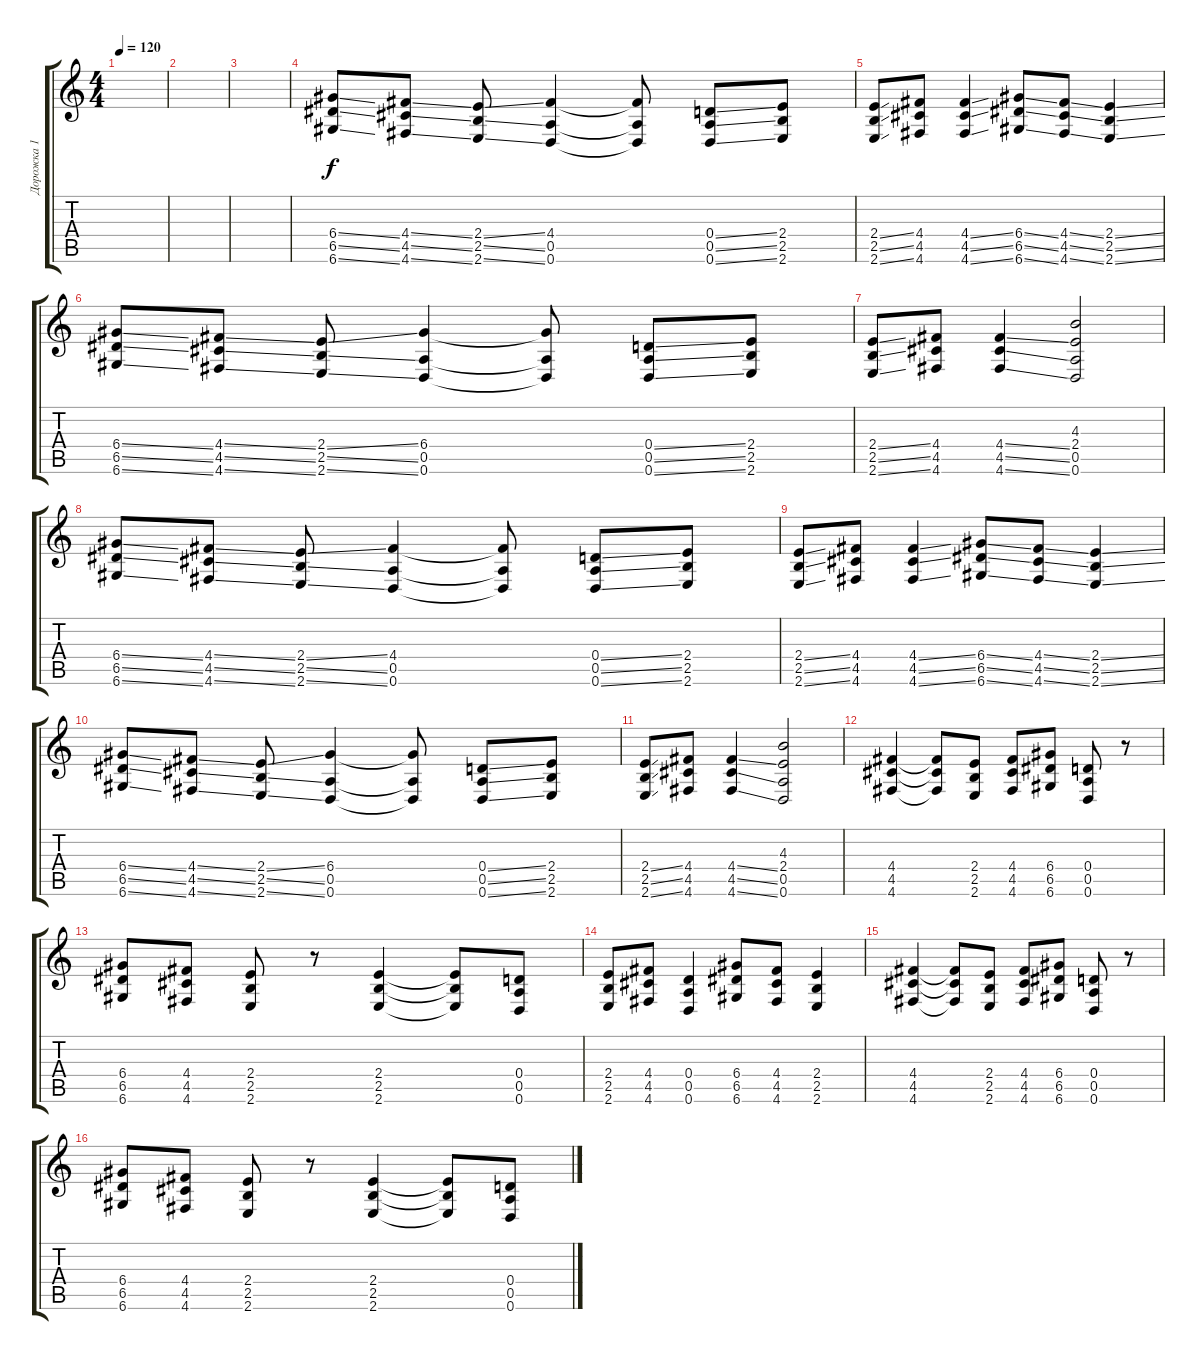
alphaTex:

\track ("Дорожка 1" "Дорожка 1") {instrument distortionguitar}
\staff {score tabs}
\tuning (E4 B3 G3 D3 A2 D2) {hide}
\ts (4 4)
\tempo 120
\clef g2
\ks c
|
|
|
(6.4{ss} 6.5{ss} 6.6{ss}).8 (4.4{ss} 4.5{ss} 4.6{ss}).8 (2.4{ss} 2.5{ss} 2.6{ss}).8 (4.4 0.5 0.6).4 (4.4{t} 0.5{t} 0.6{t}).8 (0.4{ss} 0.5{ss} 0.6{ss}).8 (2.4 2.5 2.6).8 |
(2.4{ss} 2.5{ss} 2.6{ss}).8 (4.4 4.5 4.6).8 (4.4{ss} 4.5{ss} 4.6{ss}).4 (6.4{ss} 6.5{ss} 6.6{ss}).8 (4.4{ss} 4.5{ss} 4.6{ss}).8 (2.4{ss} 2.5{ss} 2.6{ss}).4 |
(6.4{ss} 6.5{ss} 6.6{ss}).8 (4.4{ss} 4.5{ss} 4.6{ss}).8 (2.4{ss} 2.5{ss} 2.6{ss}).8 (6.4 0.5 0.6).4 (6.4{t} 0.5{t} 0.6{t}).8 (0.4{ss} 0.5{ss} 0.6{ss}).8 (2.4 2.5 2.6).8 |
(2.4{ss} 2.5{ss} 2.6{ss}).8 (4.4 4.5 4.6).8 (4.4{ss} 4.5{ss} 4.6{ss}).4 (4.3 2.4 0.5 0.6).2 |
(6.4{ss} 6.5{ss} 6.6{ss}).8 (4.4{ss} 4.5{ss} 4.6{ss}).8 (2.4{ss} 2.5{ss} 2.6{ss}).8 (4.4 0.5 0.6).4 (4.4{t} 0.5{t} 0.6{t}).8 (0.4{ss} 0.5{ss} 0.6{ss}).8 (2.4 2.5 2.6).8 |
(2.4{ss} 2.5{ss} 2.6{ss}).8 (4.4 4.5 4.6).8 (4.4{ss} 4.5{ss} 4.6{ss}).4 (6.4{ss} 6.5{ss} 6.6{ss}).8 (4.4{ss} 4.5{ss} 4.6{ss}).8 (2.4{ss} 2.5{ss} 2.6{ss}).4 |
(6.4{ss} 6.5{ss} 6.6{ss}).8 (4.4{ss} 4.5{ss} 4.6{ss}).8 (2.4{ss} 2.5{ss} 2.6{ss}).8 (6.4 0.5 0.6).4 (6.4{t} 0.5{t} 0.6{t}).8 (0.4{ss} 0.5{ss} 0.6{ss}).8 (2.4 2.5 2.6).8 |
(2.4{ss} 2.5{ss} 2.6{ss}).8 (4.4 4.5 4.6).8 (4.4{ss} 4.5{ss} 4.6{ss}).4 (4.3 2.4 0.5 0.6).2 |
(4.4 4.5 4.6).4 (4.4{t} 4.5{t} 4.6{t}).8 (2.4 2.5 2.6).8 (4.4 4.5 4.6).8 (6.4 6.5 6.6).8 (0.4 0.5 0.6).8 r.8 |
(6.4 6.5 6.6).8 (4.4 4.5 4.6).8 (2.4 2.5 2.6).8 r.8 (2.4 2.5 2.6).4 (2.4{t} 2.5{t} 2.6{t}).8 (0.4 0.5 0.6).8 |
(2.4 2.5 2.6).8 (4.4 4.5 4.6).8 (0.4 0.5 0.6).4 (6.4 6.5 6.6).8 (4.4 4.5 4.6).8 (2.4 2.5 2.6).4 |
(4.4 4.5 4.6).4 (4.4{t} 4.5{t} 4.6{t}).8 (2.4 2.5 2.6).8 (4.4 4.5 4.6).8 (6.4 6.5 6.6).8 (0.4 0.5 0.6).8 r.8 |
(6.4 6.5 6.6).8 (4.4 4.5 4.6).8 (2.4 2.5 2.6).8 r.8 (2.4 2.5 2.6).4 (2.4{t} 2.5{t} 2.6{t}).8 (0.4 0.5 0.6).8
